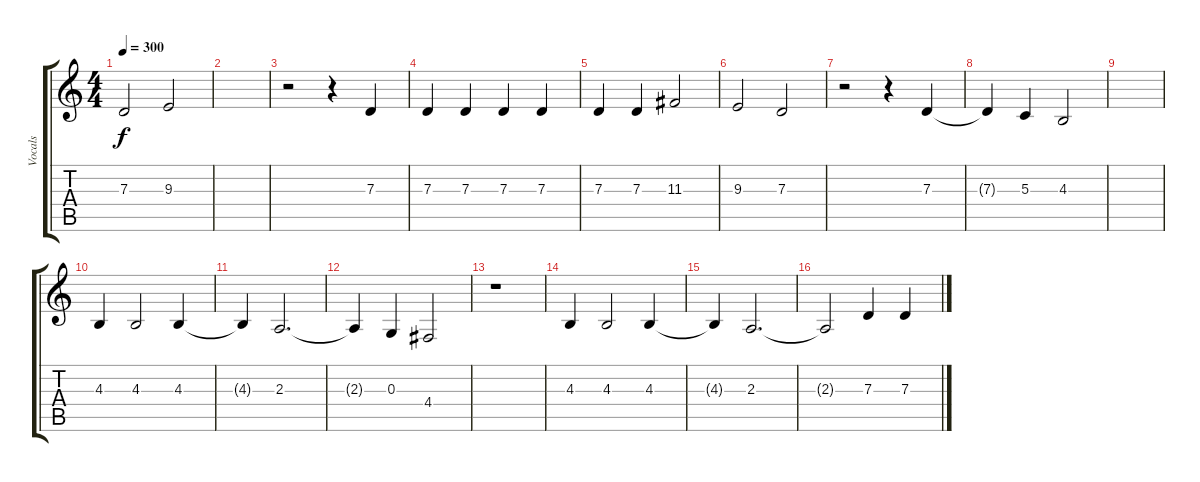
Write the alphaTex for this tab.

\track ("Vocals" "Vocals") {instrument lead1square}
\staff {score tabs}
\tuning (E4 B3 G3 D3 A2 E2) {hide}
\ts (4 4)
\tempo 300
\clef g2
\ks c
7.3.2{dy f} 9.3.2 |
|
r.2 r.4 7.3.4 |
7.3.4 7.3.4 7.3.4 7.3.4 |
7.3.4 7.3.4 11.3.2 |
9.3.2 7.3.2 |
r.2 r.4 7.3.4 |
7.3{t}.4 5.3.4 4.3.2 |
|
4.3.4 4.3.2 4.3.4 |
4.3{t}.4 2.3.2{d} |
2.3{t}.4 0.3.4 4.4.2 |
r.1 |
4.3.4 4.3.2 4.3.4 |
4.3{t}.4 2.3.2{d} |
2.3{t}.2 7.3.4 7.3.4
